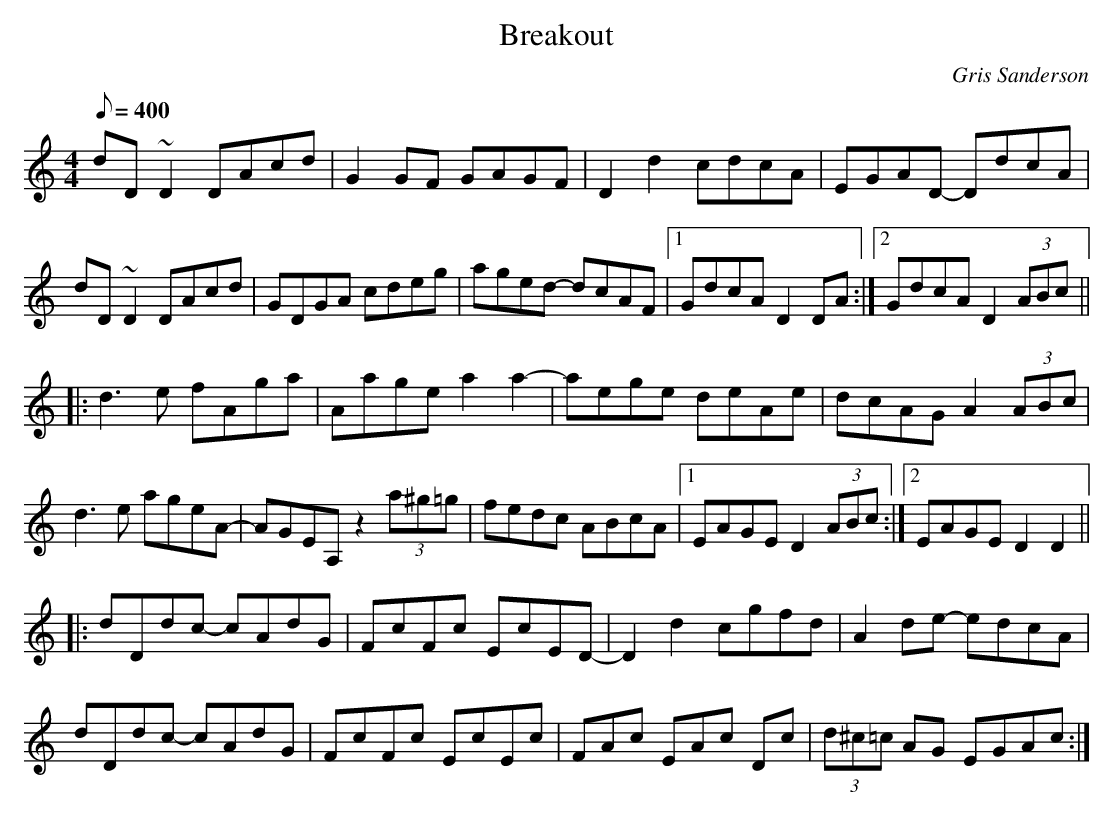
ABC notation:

X:1
T:Breakout
M:4/4
L:1/8
C:Gris Sanderson
Q:400
K:Ddor
dD~D2DAcd|G2GF GAGF|D2d2cdcA|EGAD- DdcA|
dD~D2DAcd|GDGA cdeg|aged- dcAF|1GdcAD2DA:|2GdcAD2(3ABc||
|:d3e fAga|Aagea2a2-|aege deAe|dcAGA2(3ABc|
d3e ageA-|AGEA,z2(3a^g=g|fedc ABcA|1EAGED2(3ABc:|2EAGED2D2||
|:dDdc- cAdG|FcFc EcED-|D2d2cgfd|A2de- edcA|
dDdc- cAdG|FcFc EcEc|FAc EAc Dc|(3d^c=c AG EGAc:|
